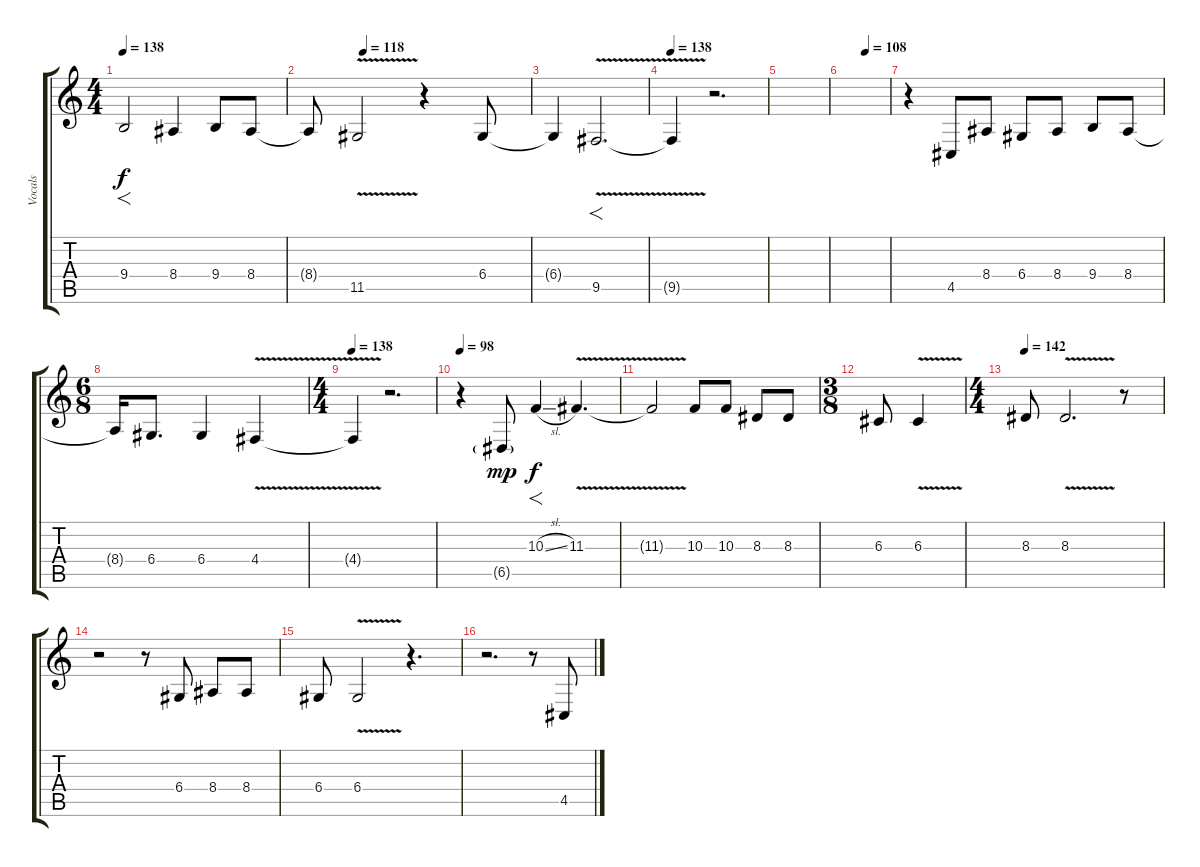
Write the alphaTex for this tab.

\track ("Vocals" "Vocals") {instrument flute}
\staff {score tabs}
\tuning (E4 B3 G3 D3 A2 E2) {hide}
\ts (4 4)
\tempo 138
\clef g2
\ks c
9.4.2{f dy f} 8.4.4 9.4.8 8.4.8 |
\tempo (118 0.25)
8.4{t}.8 11.5{v}.2 r.4 6.4.8 |
6.4{t}.4 9.5{v}.2{f d} |
\tempo 138
9.5{t}.4 r.2{d} |
|
\tempo (108 0.5)
|
r.4 4.5.8 8.4.8 6.4.8 8.4.8 9.4.8 8.4.8 |
\ts (6 8)
8.4{t}.16 6.4.8{d} 6.4.4 4.4{v}.4 |
\ts (4 4)
\tempo 138
4.4{t}.4 r.2{d} |
\tempo 98
r.4 6.5{g}.8{dy mp} 10.3{sl}.4{f dy f} 11.3{v}.4{d} |
11.3{t}.2 10.3.8 10.3.8 8.3.8 8.3.8 |
\ts (3 8)
6.3.8 6.3{v}.4 |
\ts (4 4)
\tempo 142
8.3.8 8.3{v}.2{d} r.8 |
r.2 r.8 6.4.8 8.4.8 8.4.8 |
6.4.8 6.4{v}.2 r.4{d} |
r.2{d} r.8 4.5.8
